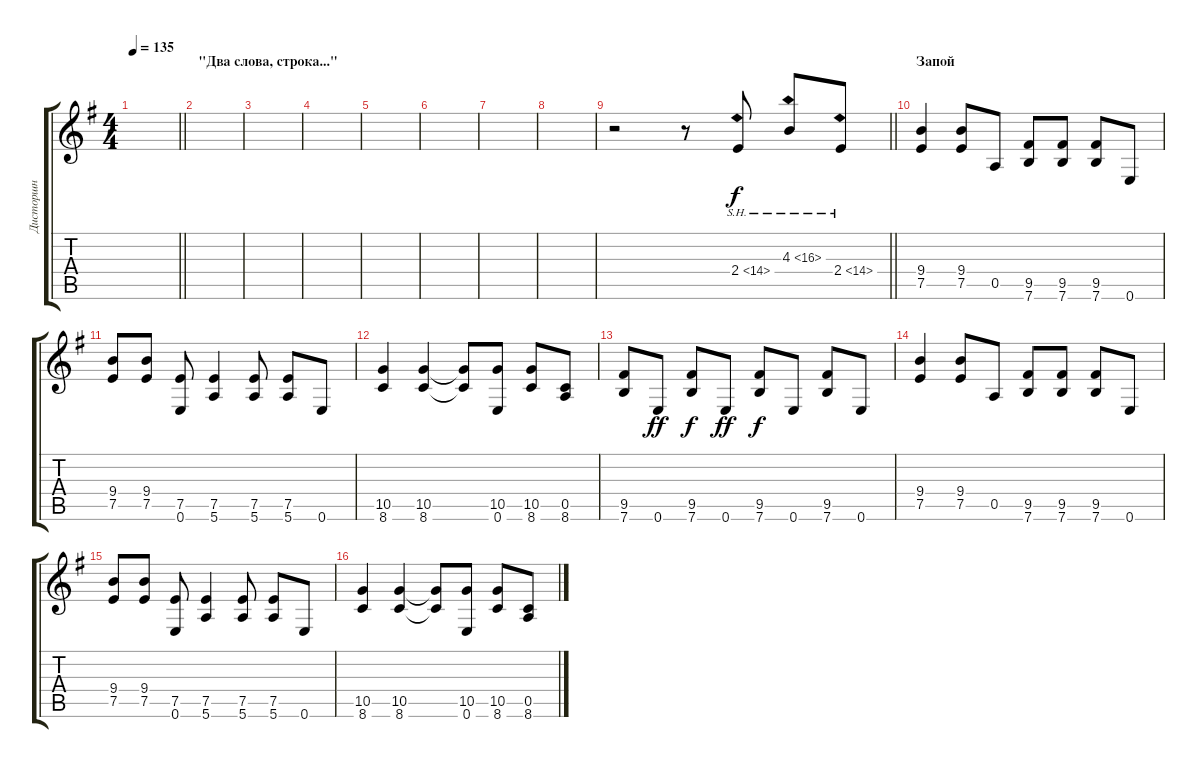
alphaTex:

\track ("Дисторшн" "Дисторшн") {instrument distortionguitar}
\staff {score tabs}
\tuning (E4 B3 G3 D3 A2 E2) {hide}
\ts (4 4)
\tempo 135
\clef g2
\barLineRight lightlight
\ks eminor
|
\section ("" "\"Два слова, строка...\"")
|
|
|
|
|
|
|
\barLineRight lightlight
r.2 r.8 2.4{sh 12}.8 4.3{sh 12}.8 2.4{sh 12}.8 |
\section ("" "Запой")
(9.4 7.5).4{dy f volume 13 instrument distortionguitar} (9.4 7.5).8 0.5.8 (9.5 7.6).8 (9.5 7.6).8 (9.5 7.6).8 0.6.8 |
(9.4 7.5).8 (9.4 7.5).8 (7.5 0.6).8 (7.5 5.6).4 (7.5 5.6).8 (7.5 5.6).8 0.6.8 |
(10.5 8.6).4 (10.5 8.6).4 (10.5{t} 8.6{t}).8 (10.5 0.6).8 (10.5 8.6).8 (0.5 8.6).8 |
(9.5 7.6).8 0.6.8{dy ff} (9.5 7.6).8{dy f} 0.6.8{dy ff} (9.5 7.6).8{dy f} 0.6.8 (9.5 7.6).8 0.6.8 |
(9.4 7.5).4 (9.4 7.5).8 0.5.8 (9.5 7.6).8 (9.5 7.6).8 (9.5 7.6).8 0.6.8 |
(9.4 7.5).8 (9.4 7.5).8 (7.5 0.6).8 (7.5 5.6).4 (7.5 5.6).8 (7.5 5.6).8 0.6.8 |
(10.5 8.6).4 (10.5 8.6).4 (10.5{t} 8.6{t}).8 (10.5 0.6).8 (10.5 8.6).8 (0.5 8.6).8
